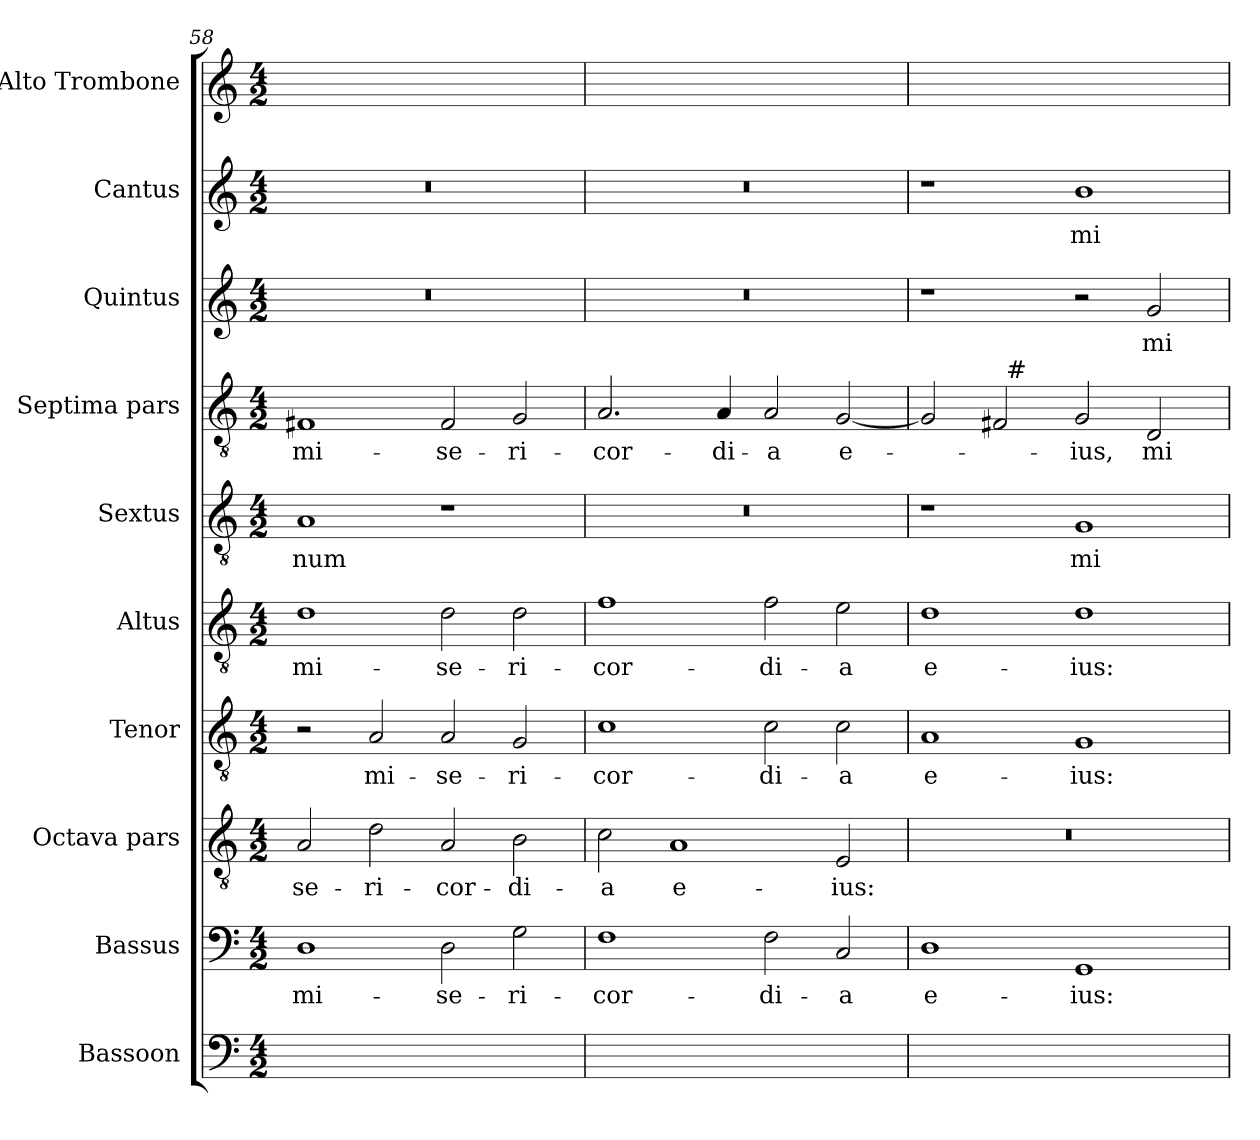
**kern	**text	**kern	**text	**kern	**text	**kern	**text	**kern	**text	**kern	**text	**kern	**text	**kern	**text	**kern	**text	**kern	**text
*part10	*part10	*part9	*part9	*part8	*part8	*part7	*part7	*part6	*part6	*part5	*part5	*part4	*part4	*part3	*part3	*part2	*part2	*part1	*part1
*staff10	*staff10	*staff9	*staff9	*staff8	*staff8	*staff7	*staff7	*staff6	*staff6	*staff5	*staff5	*staff4	*staff4	*staff3	*staff3	*staff2	*staff2	*staff1	*staff1
*I"Bassoon	*	*I"Bassus	*	*I"Octava pars	*	*I"Tenor	*	*I"Altus	*	*I"Sextus	*	*I"Septima pars	*	*I"Quintus	*	*I"Cantus	*	*I"Alto Trombone	*
*I'Bsn.	*	*I'B.	*	*	*	*I'T.	*	*I'A.	*	*	*	*	*	*	*	*I'C.	*	*I'A. Tbn.	*
*clefF4	*	*clefF4	*	*clefGv2	*	*clefGv2	*	*clefGv2	*	*clefGv2	*	*clefGv2	*	*clefG2	*	*clefG2	*	*clefG2	*
*	*	*	*	*ITrd7c12	*	*ITrd7c12	*	*ITrd7c12	*	*ITrd7c12	*	*	*	*	*	*	*	*	*
*k[]	*	*k[]	*	*k[]	*	*k[]	*	*k[]	*	*k[]	*	*k[]	*	*k[]	*	*k[]	*	*k[]	*
*C:	*	*C:	*	*C:	*	*C:	*	*C:	*	*C:	*	*C:	*	*C:	*	*C:	*	*C:	*
*M4/2	*	*M4/2	*	*M4/2	*	*M4/2	*	*M4/2	*	*M4/2	*	*M4/2	*	*M4/2	*	*M4/2	*	*M4/2	*
=58	=58	=58	=58	=58	=58	=58	=58	=58	=58	=58	=58	=58	=58	=58	=58	=58	=58	=58	=58
!	!	!	!LO:LY:b	!	!LO:LY:b	!	!	!	!LO:LY:b	!	!LO:LY:b	!	!LO:LY:b	!LO:N:vis=1	!	!LO:N:vis=1	!	!	!
1Dyy	mi-	1D	mi-	2AA/	-se-	2r	.	1D	mi-	1AA	-num	1F#X	mi-	0r	.	0r	.	0ryy	.
!	!	!	!	!	!LO:LY:b	!	!LO:LY:b	!	!	!	!	!	!	!	!	!	!	!	!
.	.	.	.	2D\	-ri-	2AA/	mi-	.	.	.	.	.	.	.	.	.	.	.	.
!	!	!	!LO:LY:b	!	!LO:LY:b	!	!LO:LY:b	!	!LO:LY:b	!	!	!	!LO:LY:b	!	!	!	!	!	!
2D\yy	-se-	2D\	-se-	2AA/	-cor-	2AA/	-se-	2D\	-se-	1r	.	2F#/	-se-	.	.	.	.	.	.
!	!	!	!LO:LY:b	!	!LO:LY:b	!	!LO:LY:b	!	!LO:LY:b	!	!	!	!LO:LY:b	!	!	!	!	!	!
2G\yy	-ri-	2G\	-ri-	2BB\	-di-	2GG/	-ri-	2D\	-ri-	.	.	2G/	-ri-	.	.	.	.	.	.
!!LO:LB:g=z
=59	=59	=59	=59	=59	=59	=59	=59	=59	=59	=59	=59	=59	=59	=59	=59	=59	=59	=59	=59
!	!	!	!LO:LY:b	!	!LO:LY:b	!	!LO:LY:b	!	!LO:LY:b	!LO:N:vis=1	!	!	!LO:LY:b	!LO:N:vis=1	!	!LO:N:vis=1	!	!	!
1Fyy	-cor-	1F	-cor-	2C\	-a	1C	-cor-	1F	-cor-	0r	.	2.A/	-cor-	0r	.	0r	.	0ryy	.
!	!	!	!	!	!LO:LY:b	!	!	!	!	!	!	!	!	!	!	!	!	!	!
.	.	.	.	1AA	e-	.	.	.	.	.	.	.	.	.	.	.	.	.	.
!	!	!	!	!	!	!	!	!	!	!	!	!	!LO:LY:b	!	!	!	!	!	!
.	.	.	.	.	.	.	.	.	.	.	.	4A/	-di-	.	.	.	.	.	.
!	!	!	!LO:LY:b	!	!	!	!LO:LY:b	!	!LO:LY:b	!	!	!	!LO:LY:b	!	!	!	!	!	!
2F\yy	-di-	2F\	-di-	.	.	2C\	-di-	2F\	-di-	.	.	2A/	-a	.	.	.	.	.	.
!	!	!	!LO:LY:b	!	!LO:LY:b	!	!LO:LY:b	!	!LO:LY:b	!	!	!	!LO:LY:b	!	!	!	!	!	!
2C/yy	-a	2C/	-a	2EE/	-ius:	2C\	-a	2E\	-a	.	.	[2G/	e-	.	.	.	.	.	.
=60	=60	=60	=60	=60	=60	=60	=60	=60	=60	=60	=60	=60	=60	=60	=60	=60	=60	=60	=60
!	!	!	!LO:LY:b	!LO:N:vis=1	!	!	!LO:LY:b	!	!LO:LY:b	!	!	!	!	!	!	!	!	!	!
*	*	*	*	*	*	*	*	*	*	*	*	*^	*	*	*	*	*	*	*
1Dyy	e-	1D	e-	0r	.	1AA	e-	1D	e-	1r	.	2G/]	2ryy	.	1r	.	1r	.	1ryy	.
.	.	.	.	.	.	.	.	.	.	.	.	2F#/	32ryy	.	.	.	.	.	.	.
!	!	!	!	!	!	!	!	!	!	!	!	!	!LO:TX:a:t=#	!	!	!	!	!	!	!
.	.	.	.	.	.	.	.	.	.	.	.	.	1ryy	.	.	.	.	.	.	.
!	!	!	!LO:LY:b	!	!	!	!LO:LY:b	!	!LO:LY:b	!	!LO:LY:b	!	!	!LO:LY:b	!	!	!	!LO:LY:b	!	!
1GGyy	-ius:	1GG	-ius:	.	.	1GG	-ius:	1D	-ius:	1GG	mi-	2G/	.	-ius,	2r	.	1b	mi-	1byy	mi-
!	!	!	!	!	!	!	!	!	!	!	!	!	!	!LO:LY:b	!	!LO:LY:b	!	!	!	!
.	.	.	.	.	.	.	.	.	.	.	.	2D/	.	mi-	2g/	mi-	.	.	.	.
.	.	.	.	.	.	.	.	.	.	.	.	.	4...ryy	.	.	.	.	.	.	.
*	*	*	*	*	*	*	*	*	*	*	*	*v	*v	*	*	*	*	*	*	*
=	=	=	=	=	=	=	=	=	=	=	=	=	=	=	=	=	=	=	=
*-	*-	*-	*-	*-	*-	*-	*-	*-	*-	*-	*-	*-	*-	*-	*-	*-	*-	*-	*-
